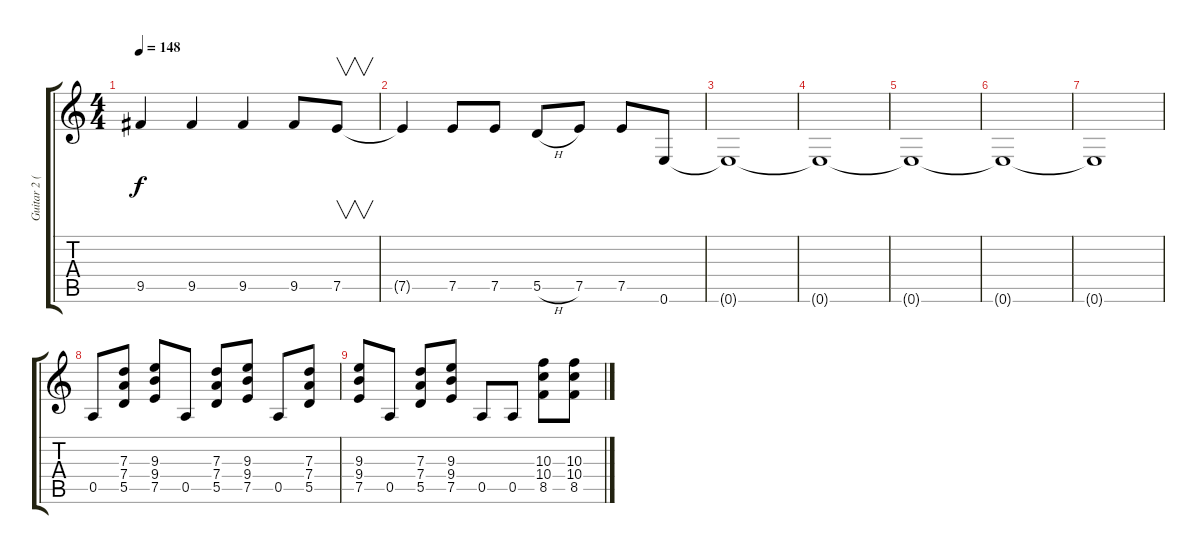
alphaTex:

\track ("Guitar 2 (Dist.)" "Guitar 2 (") {instrument distortionguitar}
\staff {score tabs}
\tuning (E4 B3 G3 D3 A2 E2) {hide}
\ts (4 4)
\tempo 148
\clef g2
\ks c
9.5{t}.4{dy f} 9.5.4 9.5.4 9.5.8 7.5.8{v} |
7.5{t}.4 7.5.8 7.5.8 5.5{h}.8 7.5.8 7.5.8 0.6.8 |
0.6{t}.1 |
0.6{t}.1 |
0.6{t}.1 |
0.6{t}.1 |
0.6{t}.1 |
0.5.8 (7.3 7.4 5.5).8 (9.3 9.4 7.5).8 0.5.8 (7.3 7.4 5.5).8 (9.3 9.4 7.5).8 0.5.8 (7.3 7.4 5.5).8 |
(9.3 9.4 7.5).8 0.5.8 (7.3 7.4 5.5).8 (9.3 9.4 7.5).8 0.5.8 0.5.8 (10.3 10.4 8.5).8 (10.3 10.4 8.5).8
